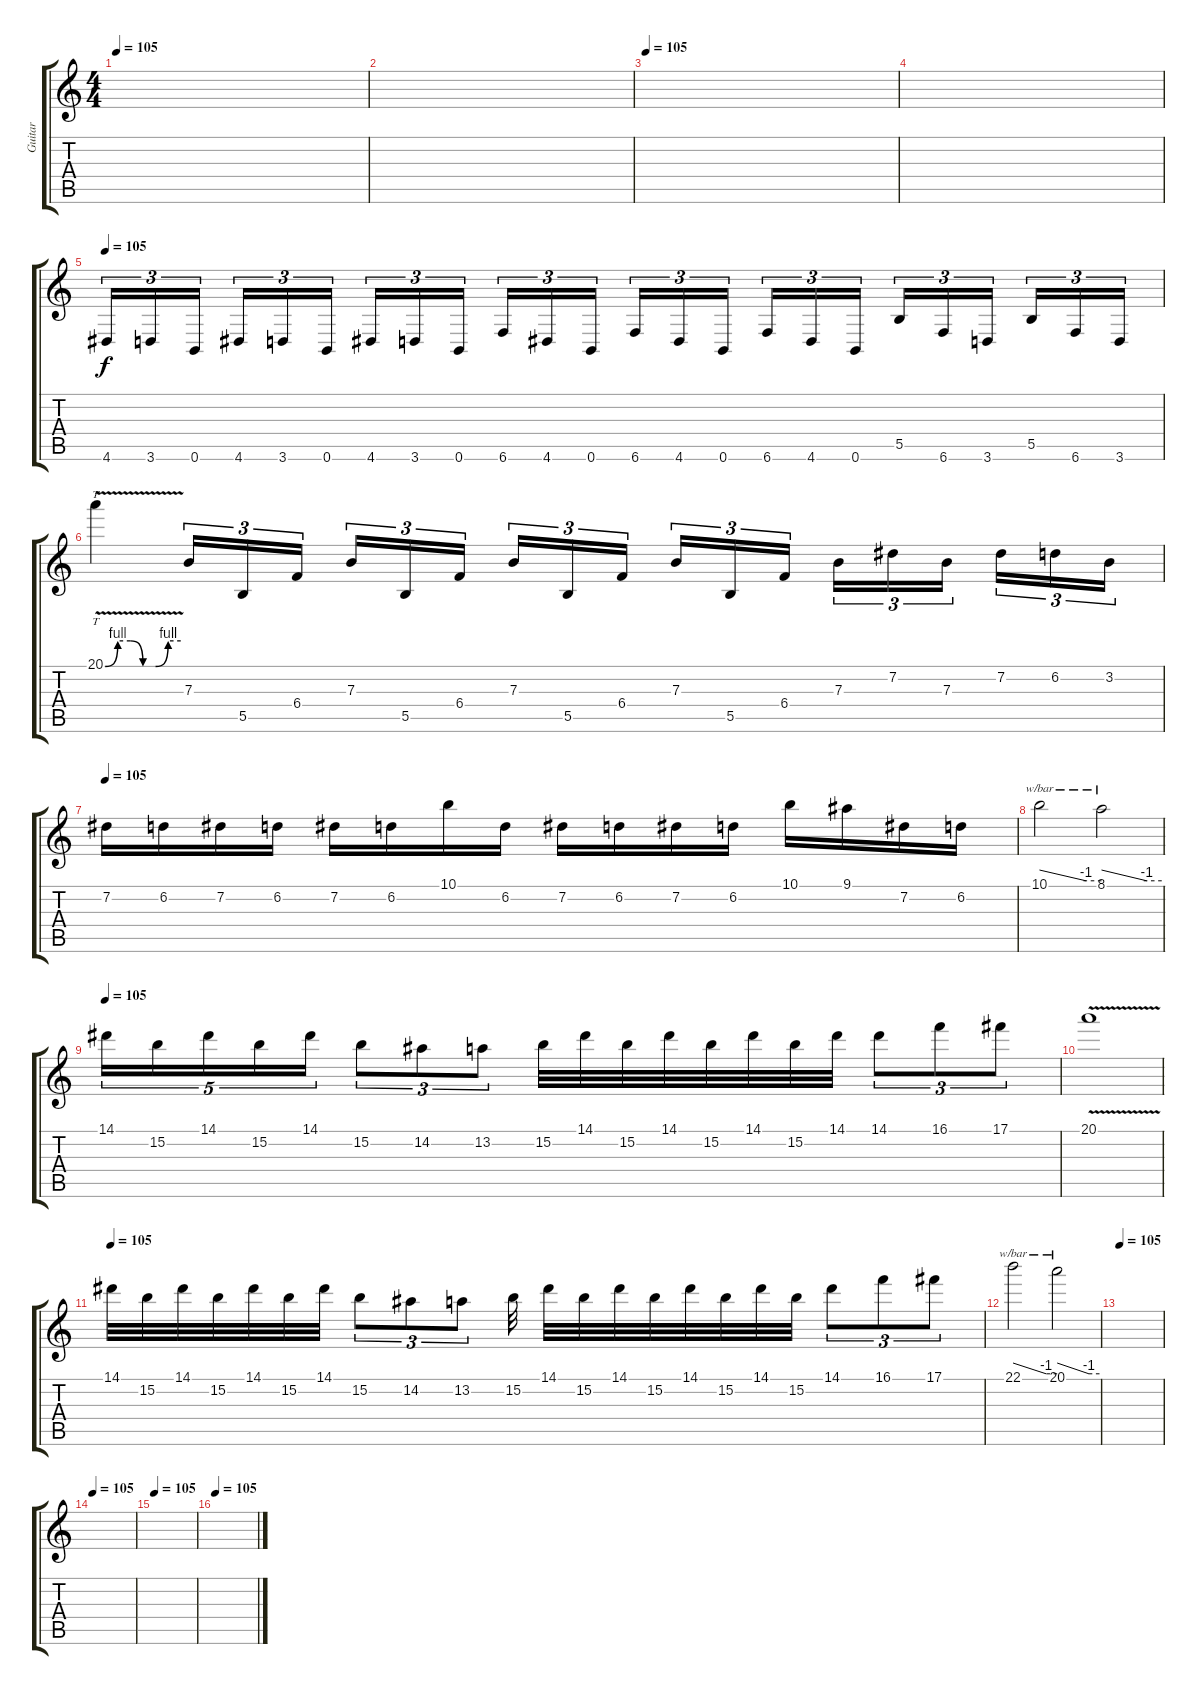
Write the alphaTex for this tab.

\track ("Guitar" "Guitar") {instrument distortionguitar}
\staff {score tabs}
\tuning (Db4 Ab3 E3 B2 Gb2 B1) {hide}
\ts (4 4)
\tempo 105
\clef g2
\ks c
|
|
\tempo 105
|
|
\tempo 105
4.6.16{tu (3 2) volume 16} 3.6.16{tu (3 2)} 0.6.16{tu (3 2)} 4.6.16{tu (3 2)} 3.6.16{tu (3 2)} 0.6.16{tu (3 2)} 4.6.16{tu (3 2)} 3.6.16{tu (3 2)} 0.6.16{tu (3 2)} 6.6.16{tu (3 2)} 4.6.16{tu (3 2)} 0.6.16{tu (3 2)} 6.6.16{tu (3 2)} 4.6.16{tu (3 2)} 0.6.16{tu (3 2)} 6.6.16{tu (3 2)} 4.6.16{tu (3 2)} 0.6.16{tu (3 2)} 5.5.16{tu (3 2)} 6.6.16{tu (3 2)} 3.6.16{tu (3 2)} 5.5.16{tu (3 2)} 6.6.16{tu (3 2)} 3.6.16{tu (3 2)} |
20.1{be (custom 0 0 10 4 20 4 30 0 40 0 50 4 60 4) v}.4{tt} 7.3.16{tu (3 2)} 5.5.16{tu (3 2)} 6.4.16{tu (3 2)} 7.3.16{tu (3 2)} 5.5.16{tu (3 2)} 6.4.16{tu (3 2)} 7.3.16{tu (3 2)} 5.5.16{tu (3 2)} 6.4.16{tu (3 2)} 7.3.16{tu (3 2)} 5.5.16{tu (3 2)} 6.4.16{tu (3 2)} 7.3.16{tu (3 2)} 7.2.16{tu (3 2)} 7.3.16{tu (3 2)} 7.2.16{tu (3 2)} 6.2.16{tu (3 2)} 3.2.16{tu (3 2)} |
\tempo 105
7.2.16 6.2.16 7.2.16 6.2.16 7.2.16 6.2.16 10.1.16 6.2.16 7.2.16 6.2.16 7.2.16 6.2.16 10.1.16 9.1.16 7.2.16 6.2.16 |
10.1.2{tbe (custom default 0 0 45 -4 60 -4)} 8.1.2{tbe (custom default 0 0 45 -4 60 -4)} |
\tempo 105
14.1.16{tu (5 4)} 15.2.16{tu (5 4)} 14.1.16{tu (5 4)} 15.2.16{tu (5 4)} 14.1.16{tu (5 4)} 15.2.8{tu (3 2)} 14.2.8{tu (3 2)} 13.2.8{tu (3 2)} 15.2.32 14.1.32 15.2.32 14.1.32 15.2.32 14.1.32 15.2.32 14.1.32 14.1.8{tu (3 2)} 16.1.8{tu (3 2)} 17.1.8{tu (3 2)} |
20.1{v}.1 |
\tempo 105
14.1.32 15.2.32 14.1.32 15.2.32 14.1.32 15.2.32 14.1.32 15.2.8{tu (3 2)} 14.2.8{tu (3 2)} 13.2.8{tu (3 2)} 15.2.32 14.1.32 15.2.32 14.1.32 15.2.32 14.1.32 15.2.32 14.1.32 15.2.32 14.1.8{tu (3 2)} 16.1.8{tu (3 2)} 17.1.8{tu (3 2)} |
22.1.2{tbe (custom default 0 0 45 -4 60 -4)} 20.1.2{tbe (custom default 0 0 45 -4 60 -4)} |
\tempo 105
|
\tempo 105
|
\tempo 105
|
\tempo 105
